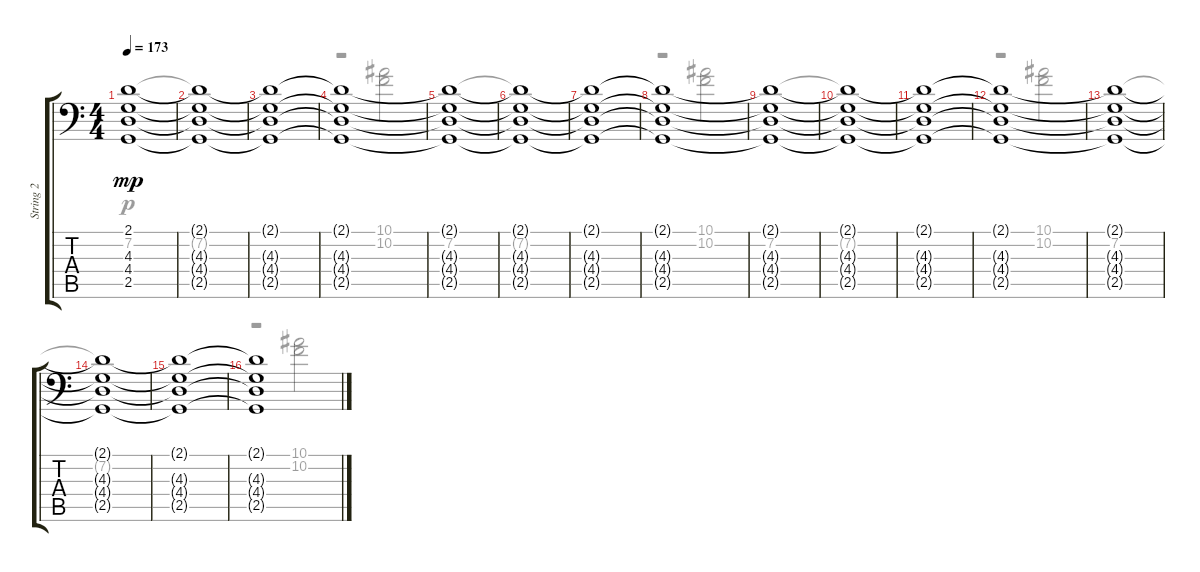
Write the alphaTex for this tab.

\track ("String 2" "String 2") {instrument synthstrings1}
\staff {score tabs}
\tuning (C4 G3 Eb3 Bb2 F2 Bb1) {hide}
\voice
\ts (4 4)
\tempo 173
\clef f4
\ks c
(2.1{t} 4.3{t} 4.4{t} 2.5{t}).1{dy mp} |
(2.1{t} 4.3{t} 4.4{t} 2.5{t}).1 |
(2.1{t} 4.3{t} 4.4{t} 2.5{t}).1 |
(2.1{t} 4.3{t} 4.4{t} 2.5{t}).1 |
(2.1{t} 4.3{t} 4.4{t} 2.5{t}).1 |
(2.1{t} 4.3{t} 4.4{t} 2.5{t}).1 |
(2.1{t} 4.3{t} 4.4{t} 2.5{t}).1 |
(2.1{t} 4.3{t} 4.4{t} 2.5{t}).1 |
(2.1{t} 4.3{t} 4.4{t} 2.5{t}).1 |
(2.1{t} 4.3{t} 4.4{t} 2.5{t}).1 |
(2.1{t} 4.3{t} 4.4{t} 2.5{t}).1 |
(2.1{t} 4.3{t} 4.4{t} 2.5{t}).1 |
(2.1{t} 4.3{t} 4.4{t} 2.5{t}).1 |
(2.1{t} 4.3{t} 4.4{t} 2.5{t}).1 |
(2.1{t} 4.3{t} 4.4{t} 2.5{t}).1 |
(2.1{t} 4.3{t} 4.4{t} 2.5{t}).1
\voice
\clef f4
\ottava regular
\simile none
\ks c
7.2.1{dy p} |
7.2{t}.1 |
|
r.2 (10.1 10.2).2 |
7.2.1 |
7.2{t}.1 |
|
r.2 (10.1 10.2).2 |
7.2.1 |
7.2{t}.1 |
|
r.2 (10.1 10.2).2 |
7.2.1 |
7.2{t}.1 |
|
r.2 (10.1 10.2).2
